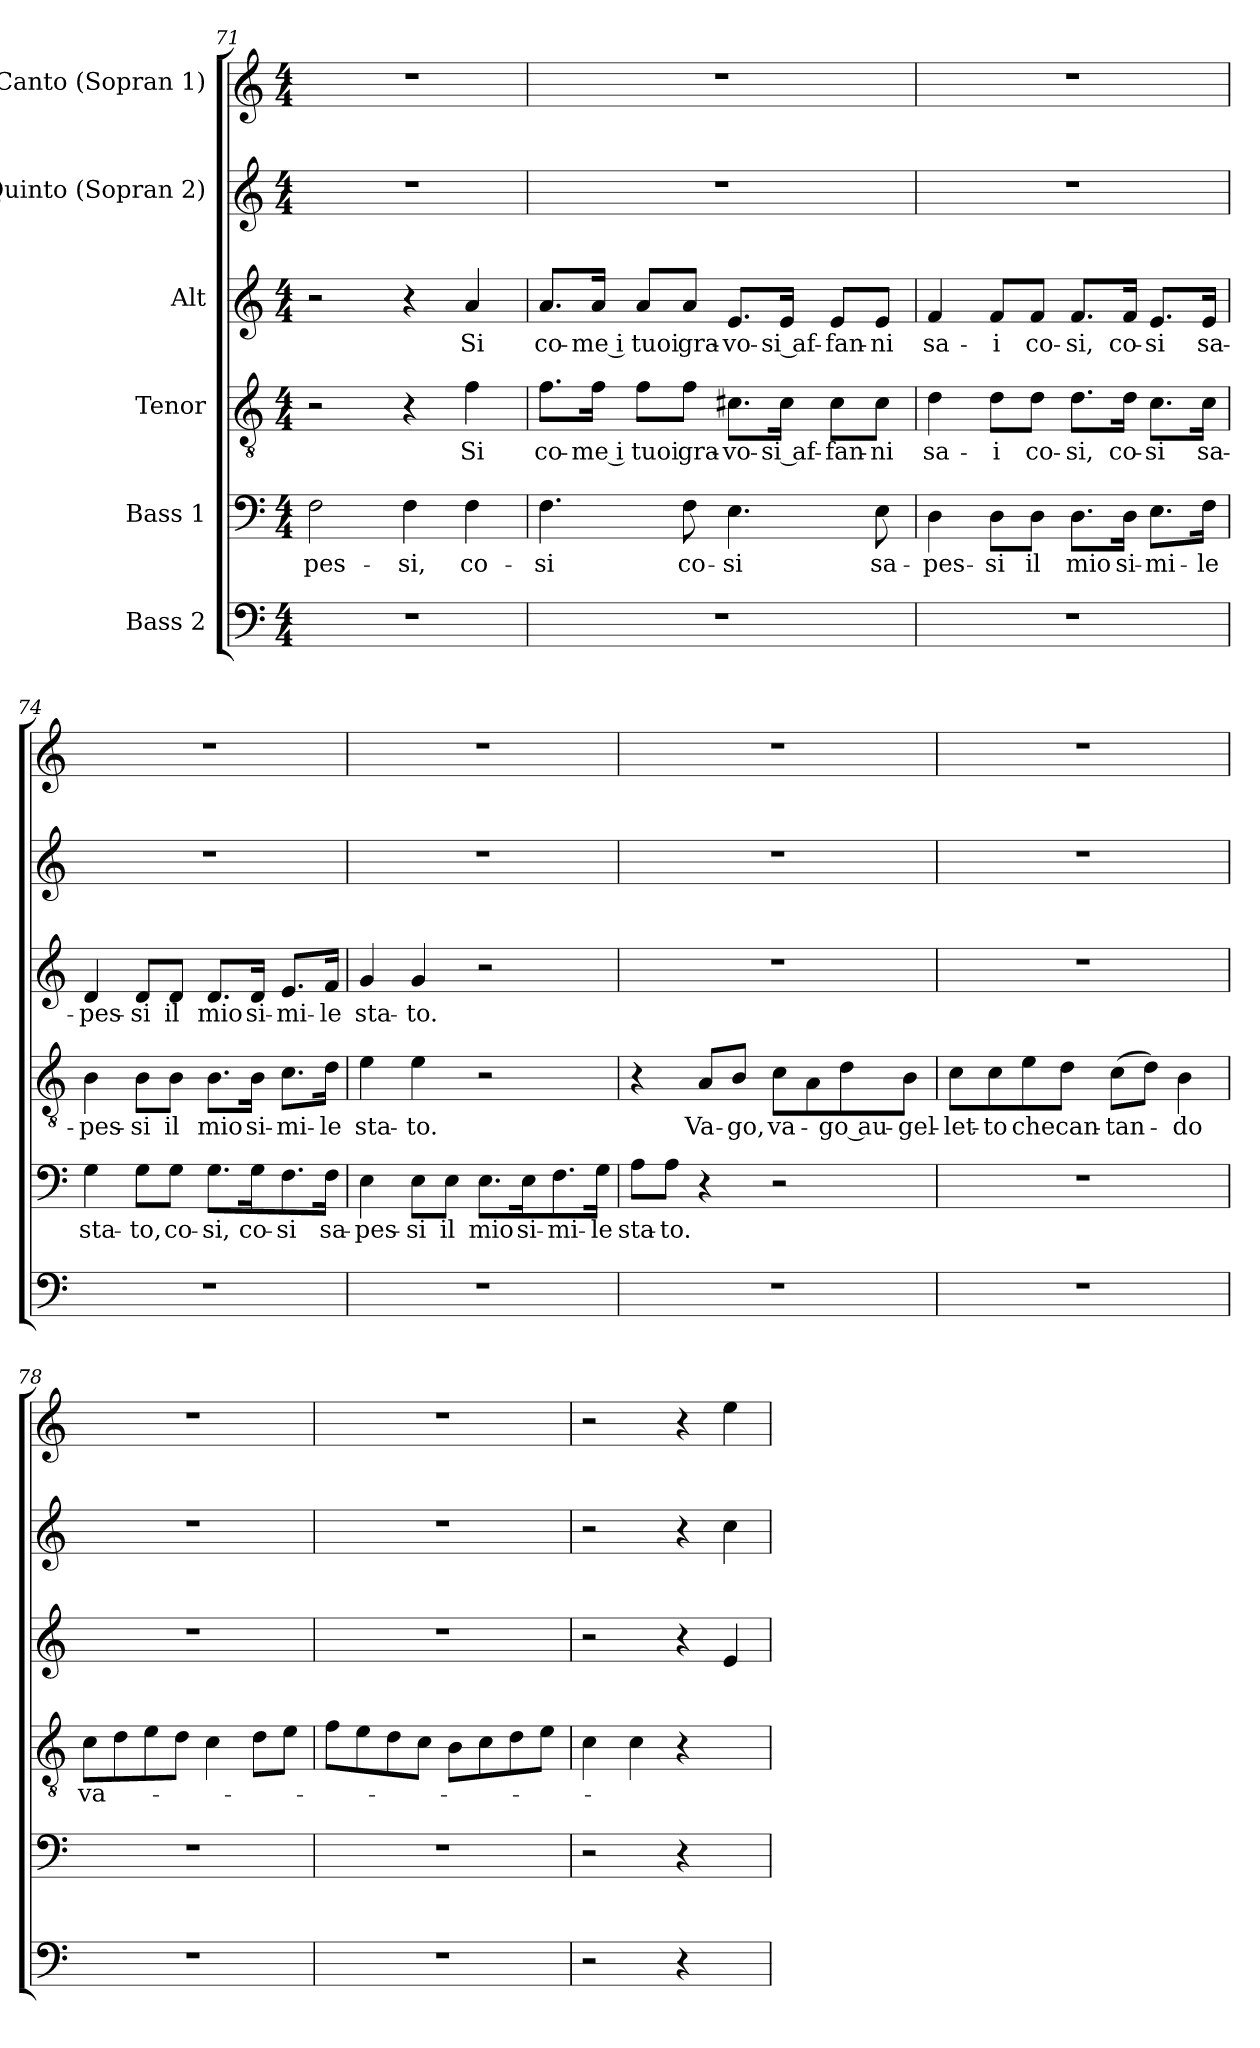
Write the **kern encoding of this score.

**kern	**kern	**text	**kern	**text	**kern	**text	**kern	**kern
*part6	*part5	*part5	*part4	*part4	*part3	*part3	*part2	*part1
*staff6	*staff5	*staff5	*staff4	*staff4	*staff3	*staff3	*staff2	*staff1
*I"Bass 2	*I"Bass 1	*	*I"Tenor	*	*I"Alt	*	*I"Quinto (Sopran 2)	*I"Canto  (Sopran 1)
*clefF4	*clefF4	*	*clefGv2	*	*clefG2	*	*clefG2	*clefG2
*k[]	*k[]	*	*k[]	*	*k[]	*	*k[]	*k[]
*M4/4	*M4/4	*	*M4/4	*	*M4/4	*	*M4/4	*M4/4
=71	=71	=71	=71	=71	=71	=71	=71	=71
!	!	!LO:LY:b	!	!	!	!	!	!
1r	2F\	-pes-	2r	.	2r	.	1r	1r
!	!	!LO:LY:b	!	!	!	!	!	!
.	4F\	-si,	4r	.	4r	.	.	.
!	!	!LO:LY:b	!	!LO:LY:b	!	!LO:LY:b	!	!
.	4F\	co-	4f\	Si	4a/	Si	.	.
=72	=72	=72	=72	=72	=72	=72	=72	=72
!	!	!LO:LY:b	!	!LO:LY:b	!	!LO:LY:b	!	!
1r	4.F\	-si	8.f\L	co-	8.a/L	co-	1r	1r
!	!	!	!	!LO:LY:b	!	!LO:LY:b	!	!
.	.	.	16f\Jk	-me i	16a/Jk	-me i	.	.
!	!	!	!	!LO:LY:b	!	!LO:LY:b	!	!
.	.	.	8f\L	tuoi	8a/L	tuoi	.	.
!	!	!LO:LY:b	!	!LO:LY:b	!	!LO:LY:b	!	!
.	8F\	co-	8f\J	gra-	8a/J	gra-	.	.
!	!	!LO:LY:b	!	!LO:LY:b	!	!LO:LY:b	!	!
.	4.E\	-si	8.c#X\L	-vo-	8.e/L	-vo-	.	.
!	!	!	!	!LO:LY:b	!	!LO:LY:b	!	!
.	.	.	16c#\Jk	-si af-	16e/Jk	-si af-	.	.
!	!	!	!	!LO:LY:b	!	!LO:LY:b	!	!
.	.	.	8c#\L	-fan-	8e/L	-fan-	.	.
!	!	!LO:LY:b	!	!LO:LY:b	!	!LO:LY:b	!	!
.	8E\	sa-	8c#\J	-ni	8e/J	-ni	.	.
!!LO:PB:g=z
=73	=73	=73	=73	=73	=73	=73	=73	=73
!	!	!LO:LY:b	!	!LO:LY:b	!	!LO:LY:b	!	!
1r	4D\	-pes-	4d\	sa-	4f/	sa-	1r	1r
!	!	!LO:LY:b	!	!LO:LY:b	!	!LO:LY:b	!	!
.	8D\L	-si	8d\L	-i	8f/L	-i	.	.
!	!	!LO:LY:b	!	!LO:LY:b	!	!LO:LY:b	!	!
.	8D\J	il	8d\J	co-	8f/J	co-	.	.
!	!	!LO:LY:b	!	!LO:LY:b	!	!LO:LY:b	!	!
.	8.D\L	mio	8.d\L	-si,	8.f/L	-si,	.	.
!	!	!LO:LY:b	!	!LO:LY:b	!	!LO:LY:b	!	!
.	16D\Jk	si-	16d\Jk	co-	16f/Jk	co-	.	.
!	!	!LO:LY:b	!	!LO:LY:b	!	!LO:LY:b	!	!
.	8.E\L	-mi-	8.c\L	-si	8.e/L	-si	.	.
!	!	!LO:LY:b	!	!LO:LY:b	!	!LO:LY:b	!	!
.	16F\Jk	-le	16c\Jk	sa-	16e/Jk	sa-	.	.
=74	=74	=74	=74	=74	=74	=74	=74	=74
!	!	!LO:LY:b	!	!LO:LY:b	!	!LO:LY:b	!	!
1r	4G\	sta-	4B\	-pes-	4d/	-pes-	1r	1r
!	!	!LO:LY:b	!	!LO:LY:b	!	!LO:LY:b	!	!
.	8G\L	-to,	8B\L	-si	8d/L	-si	.	.
!	!	!LO:LY:b	!	!LO:LY:b	!	!LO:LY:b	!	!
.	8G\J	co-	8B\J	il	8d/J	il	.	.
!	!	!LO:LY:b	!	!LO:LY:b	!	!LO:LY:b	!	!
.	8.G\L	-si,	8.B\L	mio	8.d/L	mio	.	.
!	!	!LO:LY:b	!	!LO:LY:b	!	!LO:LY:b	!	!
.	16G\K	co-	16B\Jk	si-	16d/Jk	si-	.	.
!	!	!LO:LY:b	!	!LO:LY:b	!	!LO:LY:b	!	!
.	8.F\	-si	8.c\L	-mi-	8.e/L	-mi-	.	.
!	!	!LO:LY:b	!	!LO:LY:b	!	!LO:LY:b	!	!
.	16F\Jk	sa-	16d\Jk	-le	16f/Jk	-le	.	.
=75	=75	=75	=75	=75	=75	=75	=75	=75
!	!	!LO:LY:b	!	!LO:LY:b	!	!LO:LY:b	!	!
1r	4E\	-pes-	4e\	sta-	4g/	sta-	1r	1r
!	!	!LO:LY:b	!	!LO:LY:b	!	!LO:LY:b	!	!
.	8E\L	-si	4e\	-to.	4g/	-to.	.	.
!	!	!LO:LY:b	!	!	!	!	!	!
.	8E\J	il	.	.	.	.	.	.
!	!	!LO:LY:b	!	!	!	!	!	!
.	8.E\L	mio	2r	.	2r	.	.	.
!	!	!LO:LY:b	!	!	!	!	!	!
.	16E\K	si-	.	.	.	.	.	.
!	!	!LO:LY:b	!	!	!	!	!	!
.	8.F\	-mi-	.	.	.	.	.	.
!	!	!LO:LY:b	!	!	!	!	!	!
.	16G\Jk	-le	.	.	.	.	.	.
=76	=76	=76	=76	=76	=76	=76	=76	=76
!	!	!LO:LY:b	!	!	!	!	!	!
1r	8A\L	sta-	4r	.	1r	.	1r	1r
!	!	!LO:LY:b	!	!	!	!	!	!
.	8A\J	-to.	.	.	.	.	.	.
!	!	!	!	!LO:LY:b	!	!	!	!
.	4r	.	8A/L	Va-	.	.	.	.
!	!	!	!	!LO:LY:b	!	!	!	!
.	.	.	8B/J	-go,	.	.	.	.
!	!	!	!	!LO:LY:b	!	!	!	!
.	2r	.	8c\L	va-	.	.	.	.
.	.	.	8A\	.	.	.	.	.
!	!	!	!	!LO:LY:b	!	!	!	!
.	.	.	8d\	-go au-	.	.	.	.
!	!	!	!	!LO:LY:b	!	!	!	!
.	.	.	8B\J	-gel-	.	.	.	.
=77	=77	=77	=77	=77	=77	=77	=77	=77
!	!	!	!	!LO:LY:b	!	!	!	!
1r	1r	.	8c\L	-let-	1r	.	1r	1r
!	!	!	!	!LO:LY:b	!	!	!	!
.	.	.	8c\	-to	.	.	.	.
!	!	!	!	!LO:LY:b	!	!	!	!
.	.	.	8e\	che	.	.	.	.
!	!	!	!	!LO:LY:b	!	!	!	!
.	.	.	8d\J	can-	.	.	.	.
!	!	!	!	!LO:LY:b	!	!	!	!
.	.	.	(>8c\L	-tan-	.	.	.	.
.	.	.	8d\J)	.	.	.	.	.
!	!	!	!	!LO:LY:b	!	!	!	!
.	.	.	4B\	-do	.	.	.	.
!!LO:LB:g=z
=78	=78	=78	=78	=78	=78	=78	=78	=78
!	!	!	!	!LO:LY:b	!	!	!	!
1r	1r	.	8c\L	va-	1r	.	1r	1r
.	.	.	8d\	.	.	.	.	.
.	.	.	8e\	.	.	.	.	.
.	.	.	8d\J	.	.	.	.	.
.	.	.	4c\	.	.	.	.	.
.	.	.	8d\L	.	.	.	.	.
.	.	.	8e\J	.	.	.	.	.
=79	=79	=79	=79	=79	=79	=79	=79	=79
1r	1r	.	8f\L	.	1r	.	1r	1r
.	.	.	8e\	.	.	.	.	.
.	.	.	8d\	.	.	.	.	.
.	.	.	8c\J	.	.	.	.	.
.	.	.	8B\L	.	.	.	.	.
.	.	.	8c\	.	.	.	.	.
.	.	.	8d\	.	.	.	.	.
.	.	.	8e\J	.	.	.	.	.
=80	=80	=80	=80	=80	=80	=80	=80	=80
2r	2r	.	4c\	.	2r	.	2r	2r
.	.	.	4c\	.	.	.	.	.
4r	4r	.	4r	.	4r	.	4r	4r
4ryy	4ryy	.	4ryy	.	4e/	.	4cc\	4ee\
=	=	=	=	=	=	=	=	=
*-	*-	*-	*-	*-	*-	*-	*-	*-
